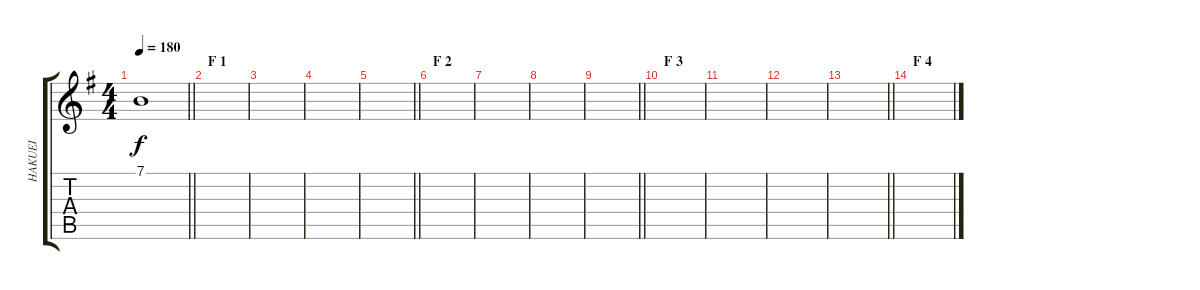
\track ("HAKUEI" "HAKUEI") {instrument oboe}
\staff {score tabs}
\tuning (E4 B3 G3 D3 A2 E2) {hide}
\ts (4 4)
\tempo 180
\clef g2
\barLineRight lightlight
\ks g
7.1{t}.1{dy f} |
\section ("" "F 1")
|
|
|
\barLineRight lightlight
|
\section ("" "F 2")
|
|
|
\barLineRight lightlight
|
\section ("" "F 3")
|
|
|
\barLineRight lightlight
|
\section ("" "F 4")
